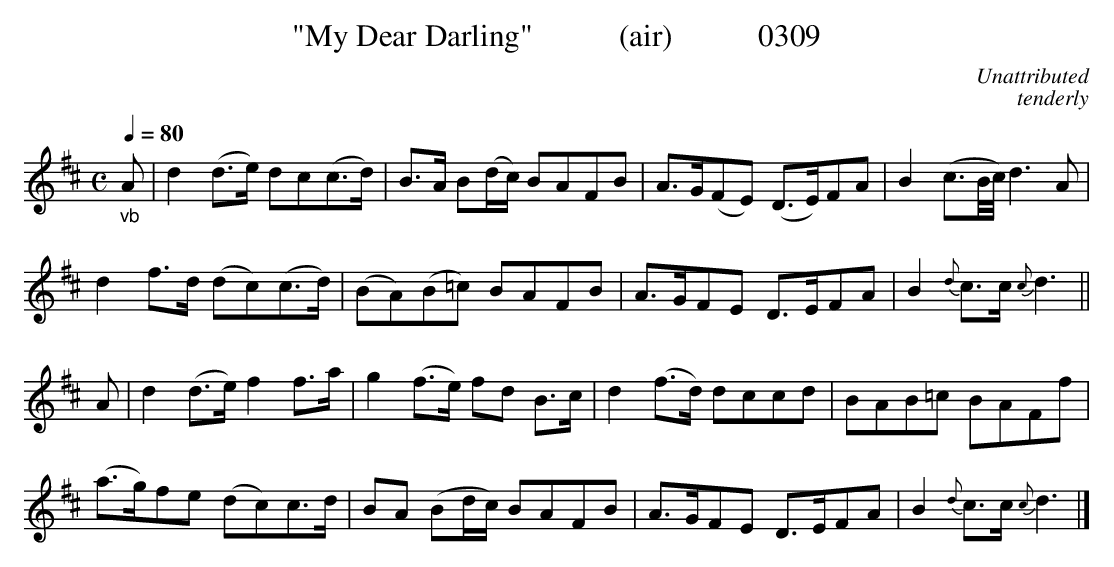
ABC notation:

X:1
T:"My Dear Darling"           (air)           0309
C:Unattributed
C:tenderly
Q:1/4=80
M:C
L:1/8
K:D
"_vb"A|d2(d3/2e/2) dc(c3/2d/2)|B3/2A/2 B(d/2c/2) BAFB|A3/2G/2(FE) (D3/2E/2)FA|B2(c3/2B/4c/4) d3A|
d2f3/2d/2 (dc)(c3/2d/2)|(BA)(B=c) BAFB|A3/2G/2FE D3/2E/2FA|B2 {d}c3/2c/2 {c}d3||
A|d2(d3/2e/2) f2f3/2a/2|g2(f3/2e/2) fd B3/2c/2|d2(f3/2d/2) dccd|BAB=c BAFf|
(a3/2g/2)fe (dc)c3/2d/2|BA (Bd/2c/2) BAFB|A3/2G/2FE D3/2E/2FA|B2{d}c3/2c/2 {c}d3|]
